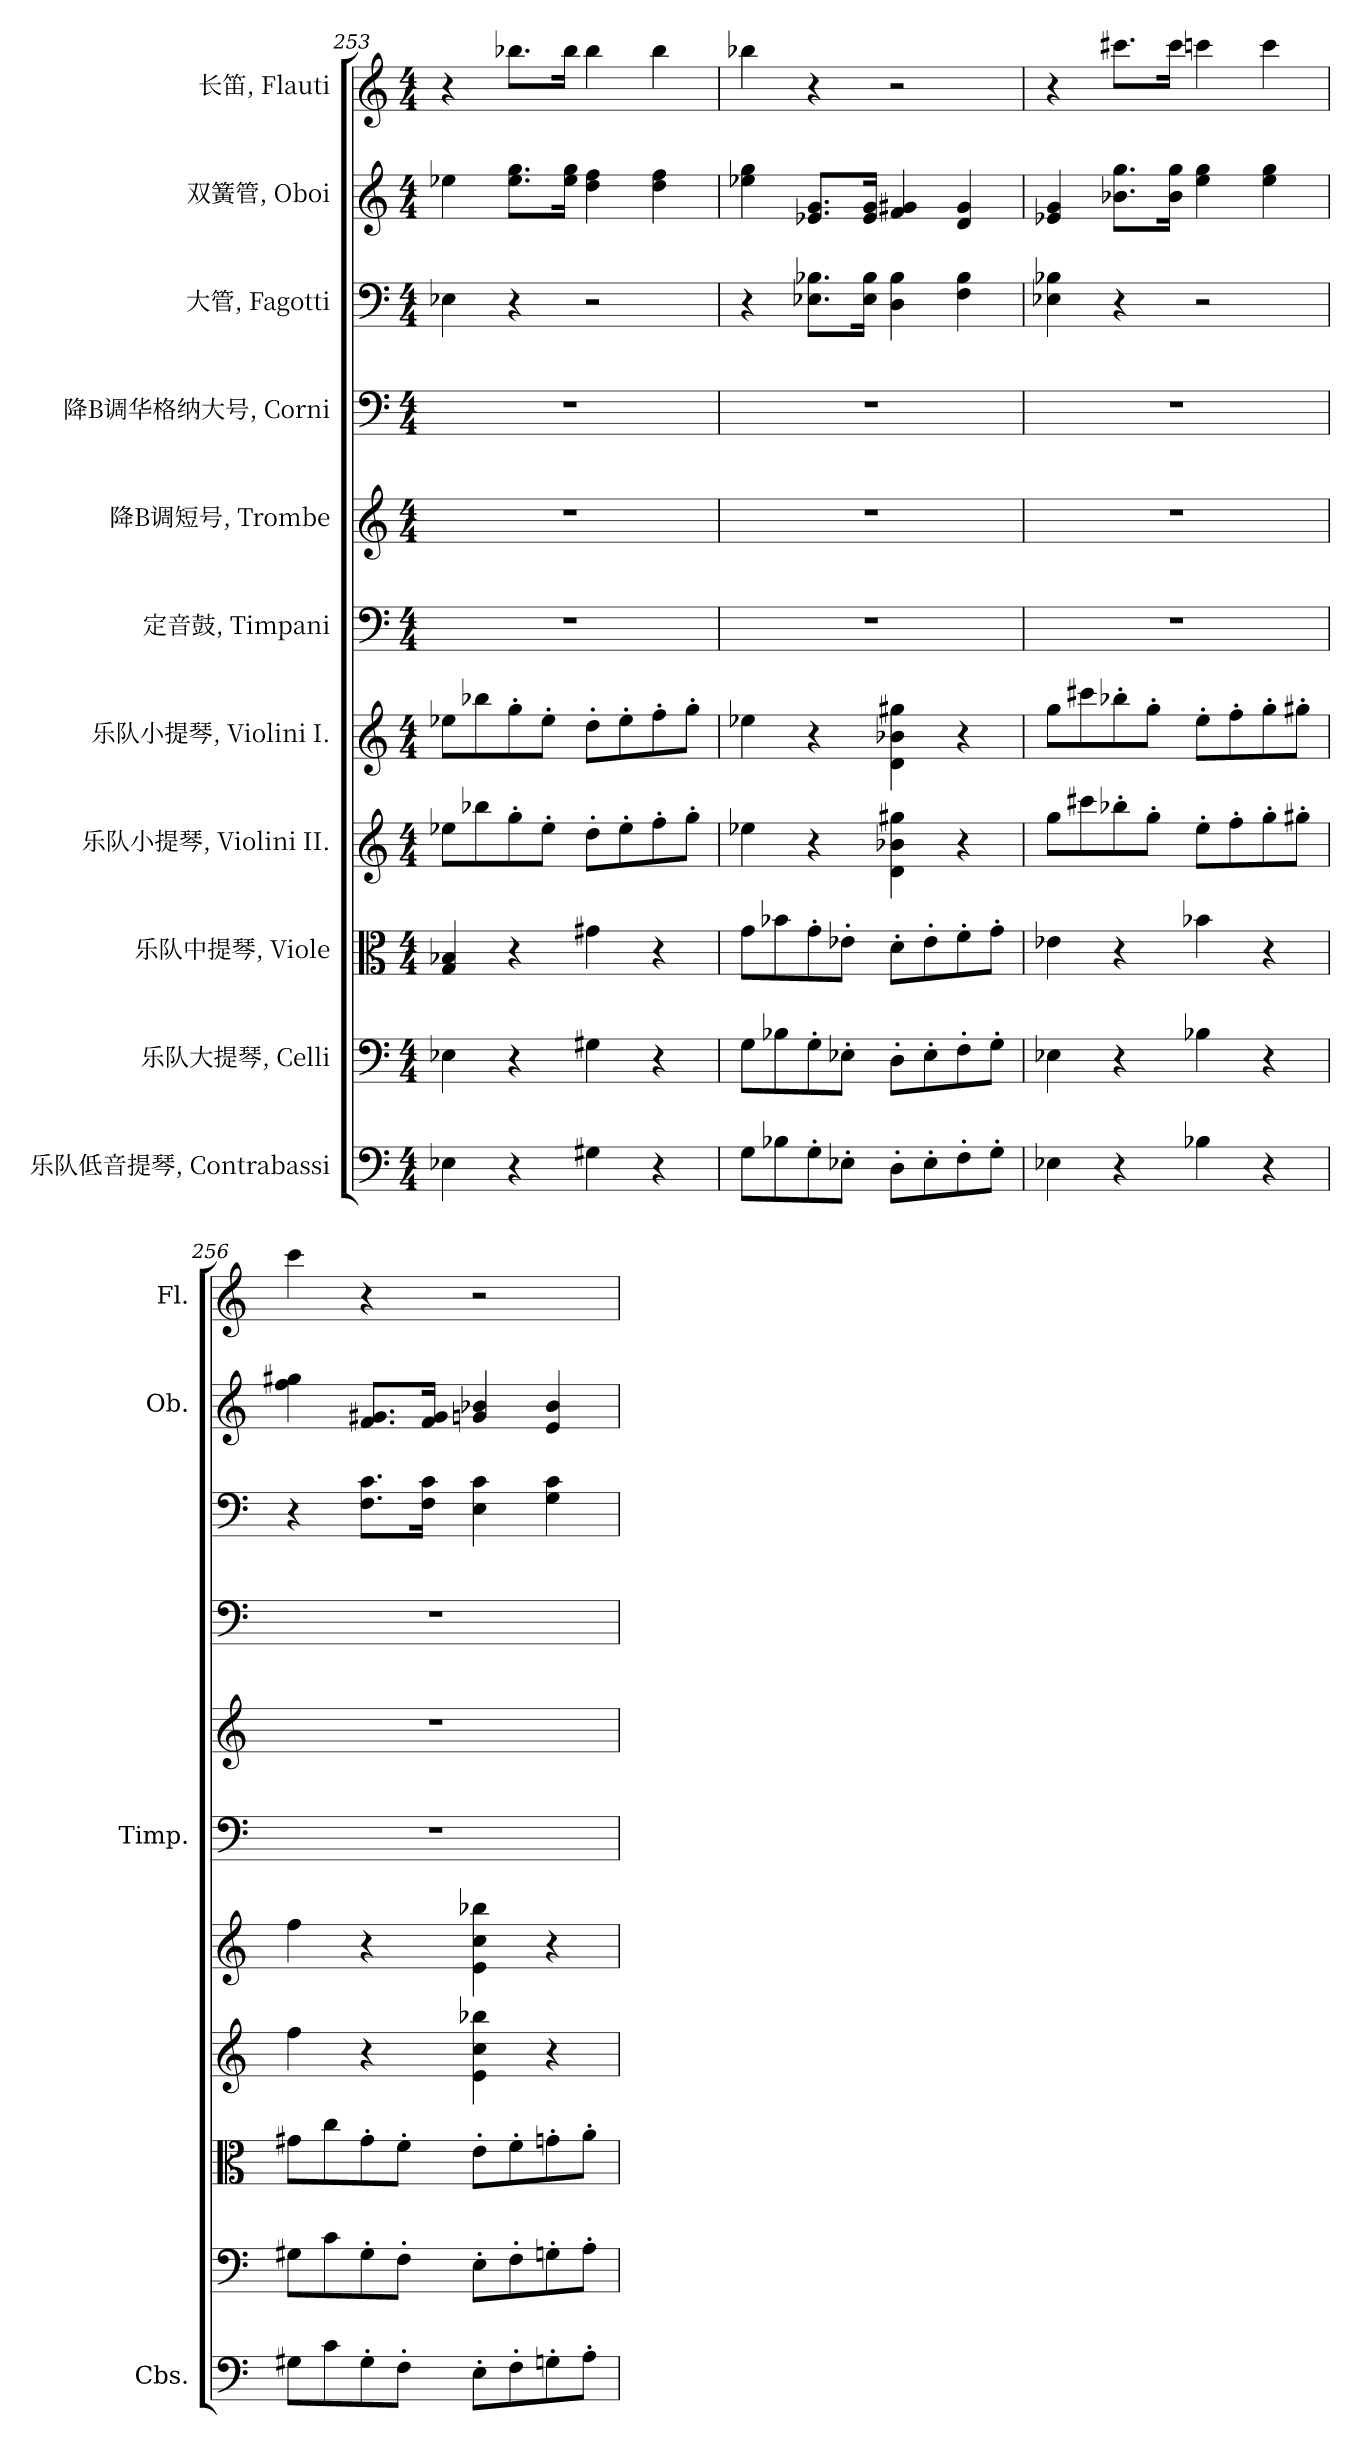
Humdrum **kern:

**kern	**kern	**kern	**kern	**kern	**kern	**kern	**kern	**kern	**kern	**kern
*part11	*part10	*part9	*part8	*part7	*part6	*part5	*part4	*part3	*part2	*part1
*staff11	*staff10	*staff9	*staff8	*staff7	*staff6	*staff5	*staff4	*staff3	*staff2	*staff1
*I"乐队低音提琴, Contrabassi	*I"乐队大提琴, Celli	*I"乐队中提琴, Viole	*I"乐队小提琴, Violini II.	*I"乐队小提琴, Violini I.	*I"定音鼓, Timpani	*I"降B调短号, Trombe	*I"降B调华格纳大号, Corni	*I"大管, Fagotti	*I"双簧管, Oboi	*I"长笛, Flauti
*I'Cbs.	*	*	*	*	*I'Timp.	*	*	*	*I'Ob.	*I'Fl.
!!LO:PB:g=z
*clefF4	*clefF4	*clefC3	*clefG2	*clefG2	*clefF4	*clefG2	*clefF4	*clefF4	*clefG2	*clefG2
*ITrd7c12	*	*	*	*	*	*ITrd1c2	*ITrd1c2	*	*	*
*k[]	*k[]	*k[]	*k[]	*k[]	*k[]	*k[b-e-]	*k[b-e-]	*k[]	*k[]	*k[]
*M4/4	*M4/4	*M4/4	*M4/4	*M4/4	*M4/4	*M4/4	*M4/4	*M4/4	*M4/4	*M4/4
=253	=253	=253	=253	=253	=253	=253	=253	=253	=253	=253
4EE-X\	4E-X\	4G/ 4B-X/	8ee-X\L	8ee-X\L	1r	1r	1r	4E-X\	4ee-X\	4r
.	.	.	8bb-X\	8bb-X\	.	.	.	.	.	.
4r	4r	4r	8gg'\	8gg'\	.	.	.	4r	8.ee-\ 8.gg\L	8.bb-X\L
.	.	.	8ee-'\J	8ee-'\J	.	.	.	.	.	.
.	.	.	.	.	.	.	.	.	16ee-\ 16gg\Jk	16bb-\Jk
4GG#X\	4G#X\	4g#X\	8dd'\L	8dd'\L	.	.	.	2r	4dd\ 4ff\	4bb-\
.	.	.	8ee-'\	8ee-'\	.	.	.	.	.	.
4r	4r	4r	8ff'\	8ff'\	.	.	.	.	4dd\ 4ff\	4bb-\
.	.	.	8gg'\J	8gg'\J	.	.	.	.	.	.
=254	=254	=254	=254	=254	=254	=254	=254	=254	=254	=254
8GG\L	8G\L	8g\L	4ee-X\	4ee-X\	1r	1r	1r	4r	4ee-X\ 4gg\	4bb-X\
8BB-X\	8B-X\	8b-X\	.	.	.	.	.	.	.	.
8GG'\	8G'\	8g'\	4r	4r	.	.	.	8.E-X\ 8.B-X\L	8.e-X/ 8.g/L	4r
8EE-X'\J	8E-X'\J	8e-X'\J	.	.	.	.	.	.	.	.
.	.	.	.	.	.	.	.	16E-\ 16B-\Jk	16e-/ 16g/Jk	.
8DD'\L	8D'\L	8d'\L	4d\ 4b-X\ 4gg#X\	4d\ 4b-X\ 4gg#X\	.	.	.	4D\ 4B-\	4f/ 4g#X/	2r
8EE-'\	8E-'\	8e-'\	.	.	.	.	.	.	.	.
8FF'\	8F'\	8f'\	4r	4r	.	.	.	4F\ 4B-\	4d/ 4g#/	.
8GG'\J	8G'\J	8g'\J	.	.	.	.	.	.	.	.
=255	=255	=255	=255	=255	=255	=255	=255	=255	=255	=255
4EE-X\	4E-X\	4e-X\	8gg\L	8gg\L	1r	1r	1r	4E-X\ 4B-X\	4e-X/ 4g/	4r
.	.	.	8ccc#X\	8ccc#X\	.	.	.	.	.	.
4r	4r	4r	8bb-X'\	8bb-X'\	.	.	.	4r	8.b-X\ 8.gg\L	8.ccc#X\L
.	.	.	8gg'\J	8gg'\J	.	.	.	.	.	.
.	.	.	.	.	.	.	.	.	16b-\ 16gg\Jk	16ccc#\Jk
4BB-X\	4B-X\	4b-X\	8ee'\L	8ee'\L	.	.	.	2r	4ee\ 4gg\	4cccn\
.	.	.	8ff'\	8ff'\	.	.	.	.	.	.
4r	4r	4r	8gg'\	8gg'\	.	.	.	.	4ee\ 4gg\	4ccc\
.	.	.	8gg#X'\J	8gg#X'\J	.	.	.	.	.	.
!!LO:PB:g=z
=256	=256	=256	=256	=256	=256	=256	=256	=256	=256	=256
8GG#X\L	8G#X\L	8g#X\L	4ff\	4ff\	1r	1r	1r	4r	4ff\ 4gg#X\	4ccc\
8C\	8c\	8cc\	.	.	.	.	.	.	.	.
8GG#'\	8G#'\	8g#'\	4r	4r	.	.	.	8.F\ 8.c\L	8.f/ 8.g#X/L	4r
8FF'\J	8F'\J	8f'\J	.	.	.	.	.	.	.	.
.	.	.	.	.	.	.	.	16F\ 16c\Jk	16f/ 16g#/Jk	.
8EE'\L	8E'\L	8e'\L	4e\ 4cc\ 4bb-X\	4e\ 4cc\ 4bb-X\	.	.	.	4E\ 4c\	4gn/ 4b-X/	2r
8FF'\	8F'\	8f'\	.	.	.	.	.	.	.	.
8GGn'\	8Gn'\	8gn'\	4r	4r	.	.	.	4G\ 4c\	4e/ 4b-/	.
8AA'\J	8A'\J	8a'\J	.	.	.	.	.	.	.	.
=	=	=	=	=	=	=	=	=	=	=
*-	*-	*-	*-	*-	*-	*-	*-	*-	*-	*-
